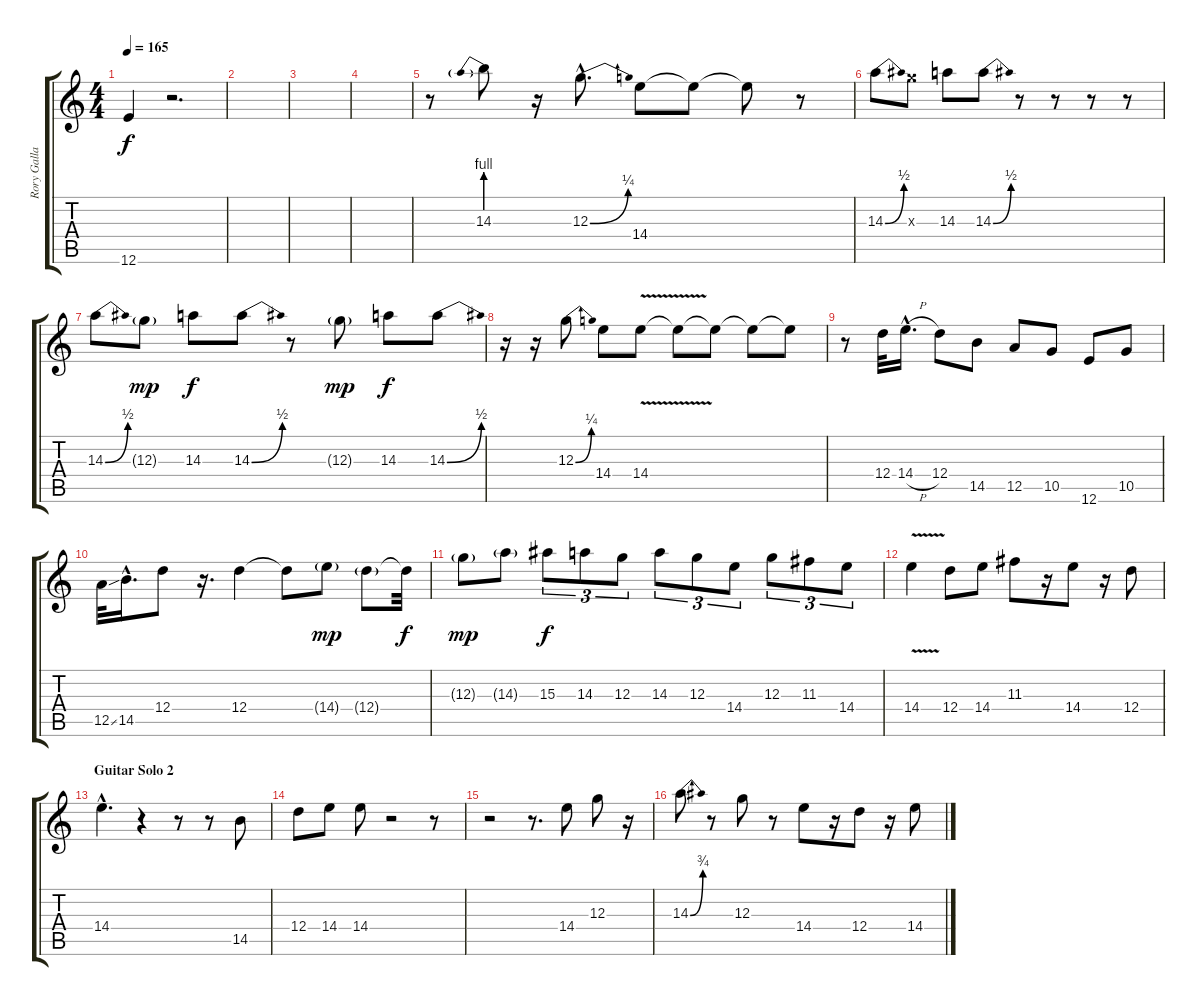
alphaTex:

\track ("Rory Gallagher" "Rory Galla") {instrument overdrivenguitar}
\staff {score tabs}
\tuning (E4 B3 G3 D3 A2 E2) {hide}
\ts (4 4)
\tempo 165
\clef g2
\ks c
12.6.4{dy f} r.2{d} |
|
|
|
r.8 14.3{be (prebend 0 4 60 4)}.8 r.16 12.3{be (bend 0 0 60 1) hac}.8{d} 14.4.8 14.4{t}.8 14.4{t}.8 r.8 |
14.3{be (bend 0 0 60 2)}.8 12.3{x}.8 14.3.8 14.3{be (bend 0 0 60 2)}.8 r.8 r.8 r.8 r.8 |
14.3{be (bend 0 0 60 2)}.8 12.3{g}.8{dy mp} 14.3.8{dy f} 14.3{be (bend 0 0 60 2)}.8 r.8 12.3{g}.8{dy mp} 14.3.8{dy f} 14.3{be (bend 0 0 60 2)}.8 |
r.16 r.16 12.3{be (bend 0 0 60 1)}.8 14.4.8 14.4{v}.8 14.4{t}.8 14.4{t}.8 14.4{t}.8 14.4{t}.8 |
r.8 12.4.32 14.4{h hac}.16{d} 12.4.8 14.5.8 12.5.8 10.5.8 12.6.8 10.5.8 |
12.5{ss}.32 14.5{hac}.16{d} 12.4.8 r.16{d} 12.4.4 12.4{t}.8 14.4{g}.8{dy mp} 12.4{g}.8 12.4{t}.32{dy f} |
12.3{g}.8{dy mp} 14.3{g}.8 15.3.8{tu (3 2) dy f} 14.3.8{tu (3 2)} 12.3.8{tu (3 2)} 14.3.8{tu (3 2)} 12.3.8{tu (3 2)} 14.4.8{tu (3 2)} 12.3.8{tu (3 2)} 11.3.8{tu (3 2)} 14.4.8{tu (3 2)} |
14.4{v}.4 12.4.8 14.4.8 11.3.8 r.16 14.4.8 r.16 12.4.8 |
\section ("" "Guitar Solo 2")
14.4{hac}.4{d} r.4 r.8{instrument guitarharmonics} r.8 14.5.8 |
12.4.8 14.4.8 14.4.8 r.2 r.8 |
r.2 r.8{d} 14.4.8 12.3.8 r.16 |
14.3{be (bend 0 0 60 3)}.8 r.8 12.3.8 r.8 14.4.8 r.16 12.4.8 r.16 14.4.8
